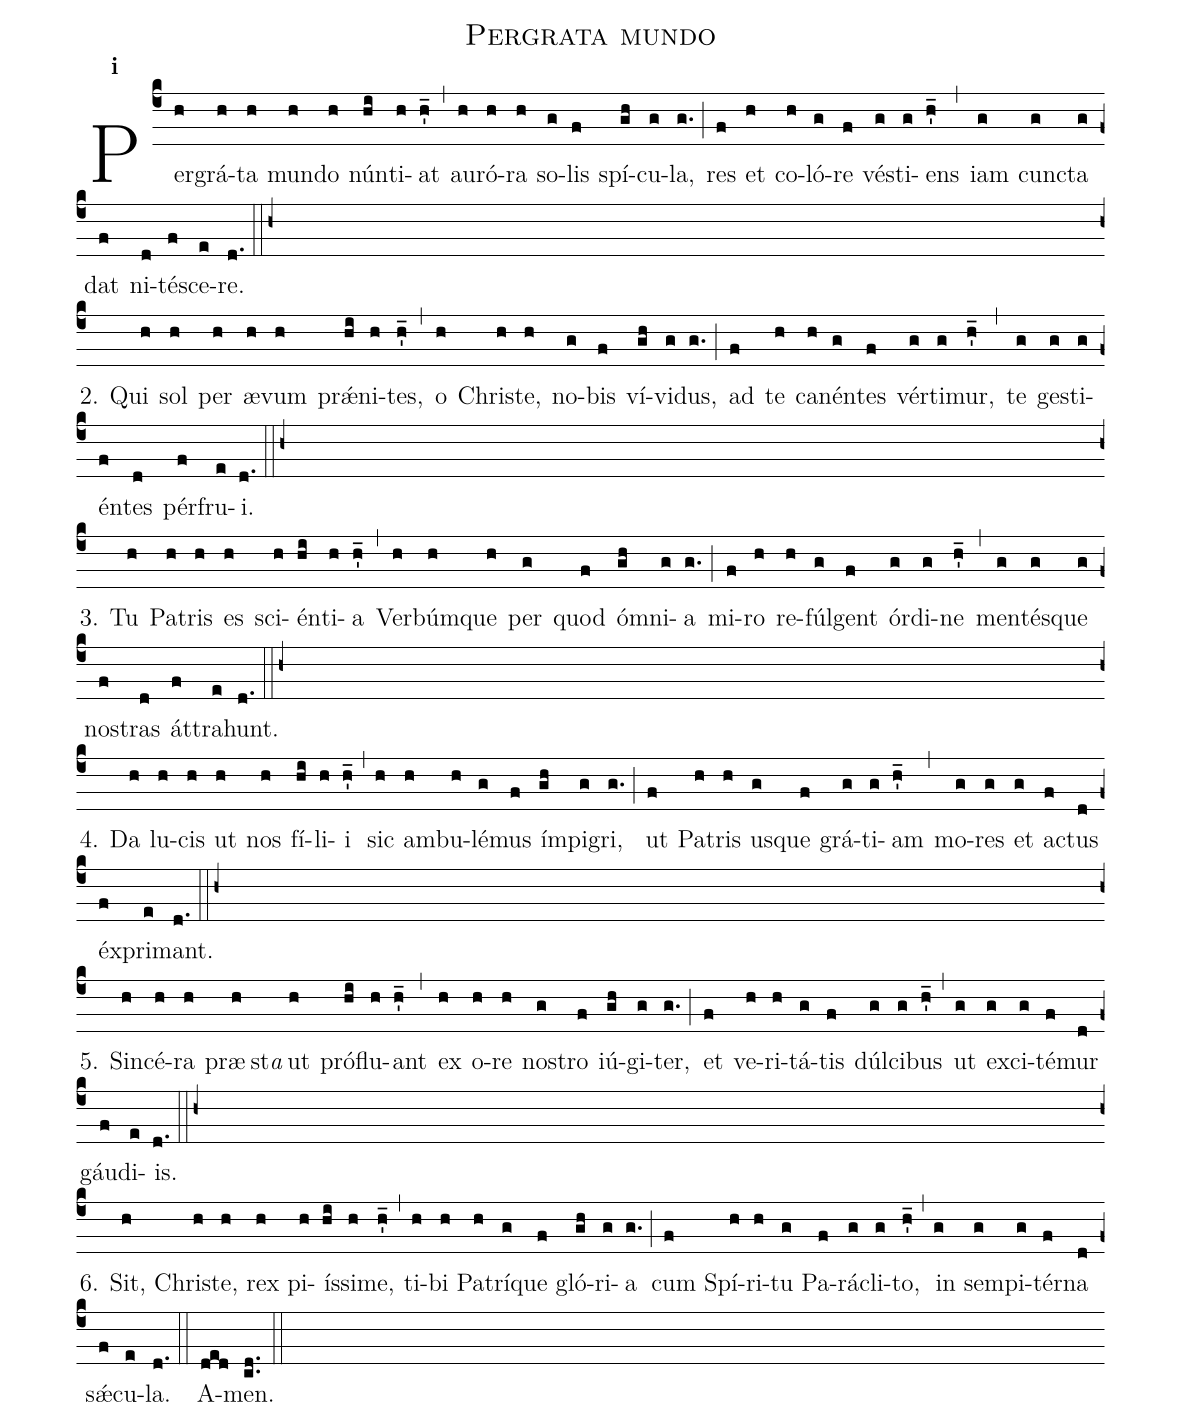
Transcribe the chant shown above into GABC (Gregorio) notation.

name:Pergrata mundo;
office-part:Hymnus;
mode:1;
%%
initial-style: 1;
name: Pergrato mundo;
book: Liber Hymnarius, p. 197;
occasion: Tempore Per Annum Feriis III Hebd. I & III;
office-part: Ad Laudes matutinas H;
user-notes: ;
commentary: ;
annotation: 1;
centering-scheme: english;
fontsize: 12;
font: OFLSortsMillGoudy;
height: 11;
width: 4.5;
%%
(c4)Per(h)grá(h)ta(h) mun(h)do(h) nún(hi)ti(h)at(h'_) (,)
au(h)ró(h)ra(h) so(g)lis(f) spí(gh)cu(g)la,(g.) (;)
res(f) et(h) co(h)ló(g)re(f) vé(g)sti(g)ens(h'_) (,)
iam(g) cun(g)cta(g) dat(f) ni(d)té(f)sce(e)re.(d.) (::h+Z)

2.
Qui(h) sol(h) per(h) æ(h)vum(h) prǽ(hi)ni(h)tes,(h'_) (,)
o(h) Chri(h)ste,(h) no(g)bis(f) ví(gh)vi(g)dus,(g.) (;)
ad(f) te(h) ca(h)nén(g)tes(f) vér(g)ti(g)mur,(h'_) (,)
te(g) ge(g)sti(g)én(f)tes(d) pér(f)fru(e)i.(d.) (::h+Z)

3.
Tu(h) Pa(h)tris(h) es(h) sci(h)én(hi)ti(h)a(h'_) (,)
Ver(h)búm(h)que(h) per(g) quod(f) óm(gh)ni(g)a(g.) (;)
mi(f)ro(h) re(h)fúl(g)gent(f) ór(g)di(g)ne(h'_) (,)
men(g)tés(g)que(g) no(f)stras(d) át(f)tra(e)hunt.(d.) (::h+Z)

4.
Da(h) lu(h)cis(h) ut(h) nos(h) fí(hi)li(h)i(h'_) (,)
sic(h) am(h)bu(h)lé(g)mus(f) ím(gh)pi(g)gri,(g.) (;)
ut(f) Pa(h)tris(h) us(g)que(f) grá(g)ti(g)am(h'_) (,)
mo(g)res(g) et(g) a(f)ctus(d) éx(f)pri(e)mant.(d.) (::h+Z)

5.
Sin(h)cé(h)ra(h) præ(h)st<i>a</i>() ut(h) pró(hi)flu(h)ant(h'_) (,)
ex(h) o(h)re(h) no(g)stro(f) iú(gh)gi(g)ter,(g.) (;)
et(f) ve(h)ri(h)tá(g)tis(f) dúl(g)ci(g)bus(h'_) (,)
ut(g) ex(g)ci(g)té(f)mur(d) gáu(f)di(e)is.(d.) (::h+Z)

6.
Sit,(h) Chri(h)ste,(h) rex(h) pi(h)ís(hi)si(h)me,(h'_) (,)
ti(h)bi(h) Pa(h)trí(g)que(f) gló(gh)ri(g)a(g.) (;)
cum(f) Spí(h)ri(h)tu(g) Pa(f)rá(g)cli(g)to,(h'_) (,)
in(g) sem(g)pi(g)tér(f)na(d) sǽ(f)cu(e)la.(d.) (::)
A(ded)men.(cd..) (::)
